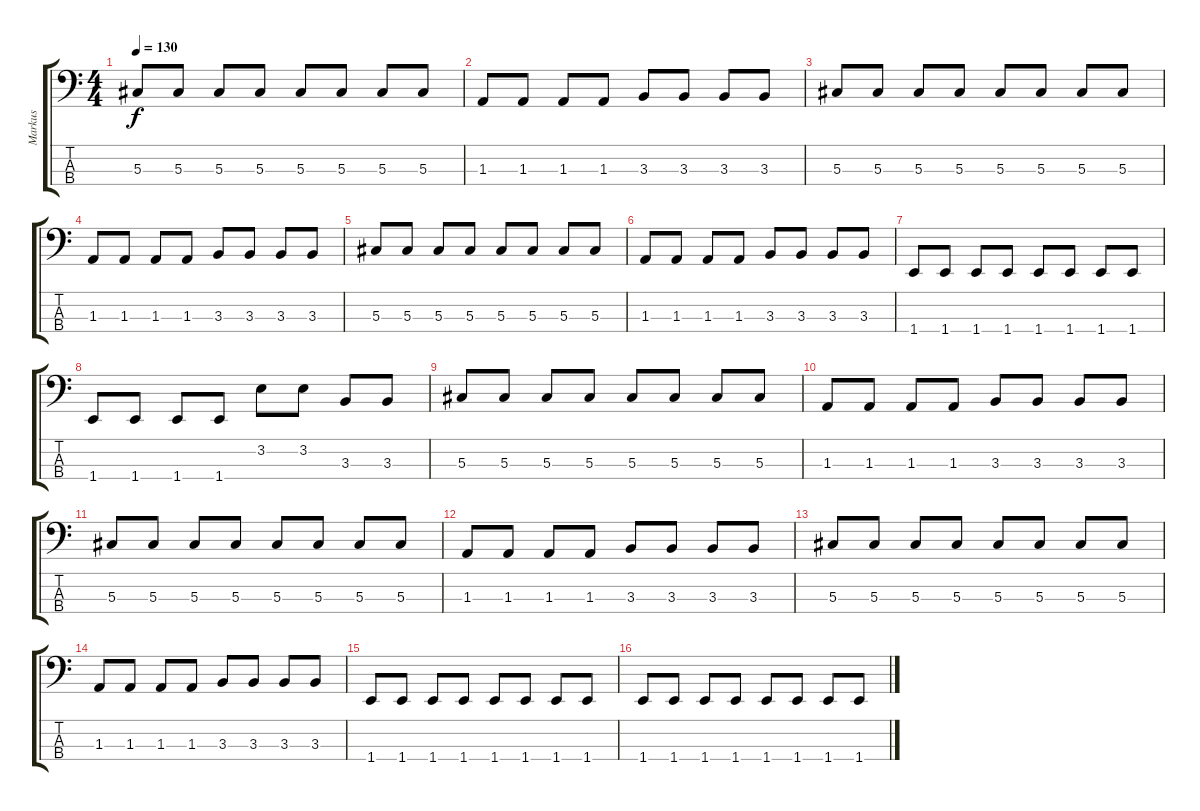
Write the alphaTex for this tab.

\track ("Markus" "Markus") {instrument electricbassfinger}
\staff {score tabs}
\tuning (Gb2 Db2 Ab1 Eb1) {hide}
\ts (4 4)
\tempo 130
\clef f4
\ks c
5.3.8{dy f} 5.3.8 5.3.8 5.3.8 5.3.8 5.3.8 5.3.8 5.3.8 |
1.3.8 1.3.8 1.3.8 1.3.8 3.3.8 3.3.8 3.3.8 3.3.8 |
5.3.8 5.3.8 5.3.8 5.3.8 5.3.8 5.3.8 5.3.8 5.3.8 |
1.3.8 1.3.8 1.3.8 1.3.8 3.3.8 3.3.8 3.3.8 3.3.8 |
5.3.8 5.3.8 5.3.8 5.3.8 5.3.8 5.3.8 5.3.8 5.3.8 |
1.3.8 1.3.8 1.3.8 1.3.8 3.3.8 3.3.8 3.3.8 3.3.8 |
1.4.8 1.4.8 1.4.8 1.4.8 1.4.8 1.4.8 1.4.8 1.4.8 |
1.4.8 1.4.8 1.4.8 1.4.8 3.2.8 3.2.8 3.3.8 3.3.8 |
5.3.8 5.3.8 5.3.8 5.3.8 5.3.8 5.3.8 5.3.8 5.3.8 |
1.3.8 1.3.8 1.3.8 1.3.8 3.3.8 3.3.8 3.3.8 3.3.8 |
5.3.8 5.3.8 5.3.8 5.3.8 5.3.8 5.3.8 5.3.8 5.3.8 |
1.3.8 1.3.8 1.3.8 1.3.8 3.3.8 3.3.8 3.3.8 3.3.8 |
5.3.8 5.3.8 5.3.8 5.3.8 5.3.8 5.3.8 5.3.8 5.3.8 |
1.3.8 1.3.8 1.3.8 1.3.8 3.3.8 3.3.8 3.3.8 3.3.8 |
1.4.8 1.4.8 1.4.8 1.4.8 1.4.8 1.4.8 1.4.8 1.4.8 |
1.4.8 1.4.8 1.4.8 1.4.8 1.4.8 1.4.8 1.4.8 1.4.8
